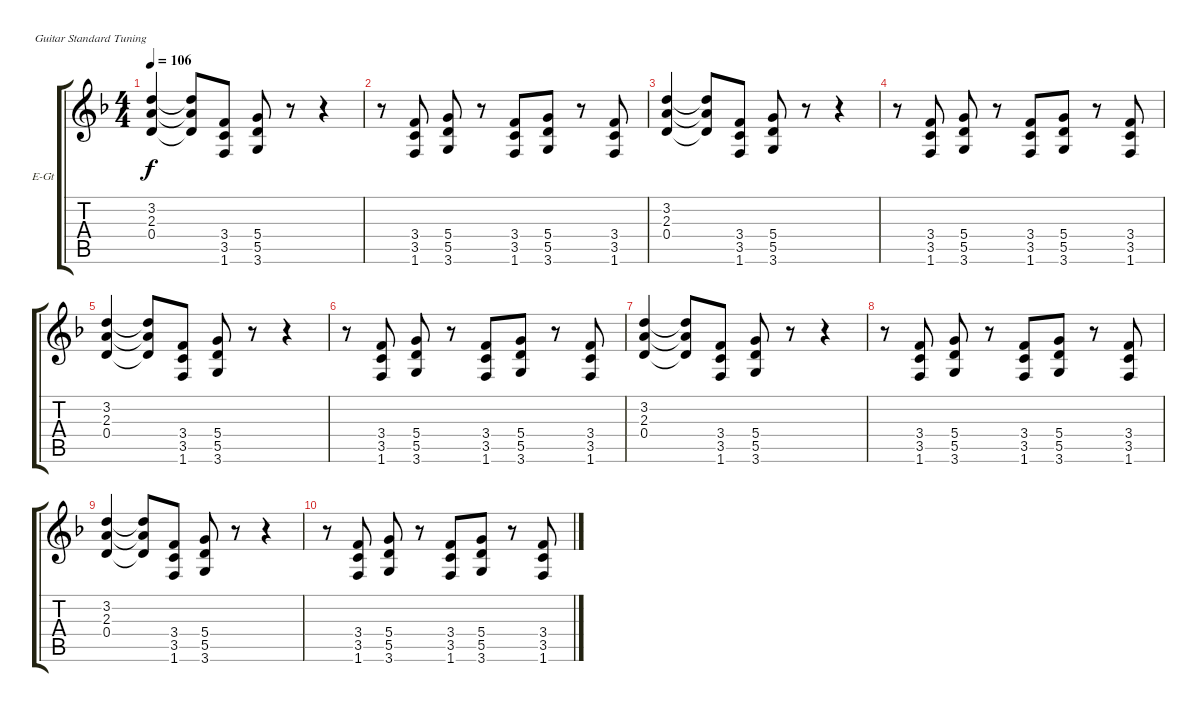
\defaultSystemsLayout 4
\bracketExtendMode groupsimilarinstruments
\firstSystemTrackNameOrientation horizontal
\otherSystemsTrackNameOrientation horizontal
\track ("Angus Young" "E-Gt") {instrument overdrivenguitar}
\staff {score tabs}
\tuning (E4 B3 G3 D3 A2 E2)
\ts (4 4)
\tempo 106
\clef g2
\ks dminor
(0.4 2.3 3.2).4{dy f} (2.3{t} 0.4{t} 3.2{t}).8 (1.6 3.5 3.4).8 (3.6 5.5 5.4).8 r.8 r.4 |
r.8 (1.6 3.5 3.4).8 (3.6 5.5 5.4).8 r.8 (1.6 3.5 3.4).8 (5.5 3.6 5.4).8 r.8 (1.6 3.5 3.4).8 |
(0.4 2.3 3.2).4 (2.3{t} 0.4{t} 3.2{t}).8 (1.6 3.5 3.4).8 (3.6 5.5 5.4).8 r.8 r.4 |
r.8 (1.6 3.5 3.4).8 (3.6 5.5 5.4).8 r.8 (1.6 3.5 3.4).8 (5.5 3.6 5.4).8 r.8 (1.6 3.5 3.4).8 |
(0.4 2.3 3.2).4 (2.3{t} 0.4{t} 3.2{t}).8 (1.6 3.5 3.4).8 (3.6 5.5 5.4).8 r.8 r.4 |
r.8 (1.6 3.5 3.4).8 (3.6 5.5 5.4).8 r.8 (1.6 3.5 3.4).8 (5.5 3.6 5.4).8 r.8 (1.6 3.5 3.4).8 |
(0.4 2.3 3.2).4 (2.3{t} 0.4{t} 3.2{t}).8 (1.6 3.5 3.4).8 (3.6 5.5 5.4).8 r.8 r.4 |
r.8 (1.6 3.5 3.4).8 (3.6 5.5 5.4).8 r.8 (1.6 3.5 3.4).8 (5.5 3.6 5.4).8 r.8 (1.6 3.5 3.4).8 |
(0.4 2.3 3.2).4 (2.3{t} 0.4{t} 3.2{t}).8 (1.6 3.5 3.4).8 (3.6 5.5 5.4).8 r.8 r.4 |
r.8 (1.6 3.5 3.4).8 (3.6 5.5 5.4).8 r.8 (1.6 3.5 3.4).8 (5.5 3.6 5.4).8 r.8 (1.6 3.5 3.4).8
